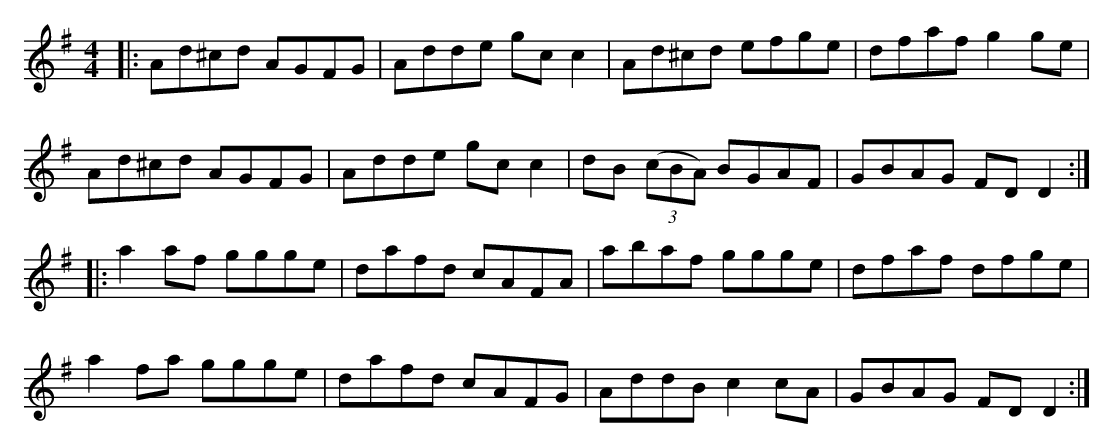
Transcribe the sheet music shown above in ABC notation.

X:1
M:4/4
K:G
|:Ad^cd AGFG|Adde gcc2|Ad^cd efge|dfaf g2ge|
Ad^cd AGFG|Adde gcc2|dB ((3cBA) BGAF|GBAG FDD2:|
|:a2af ggge|dafd cAFA|abaf ggge|dfaf dfge|
a2fa ggge|dafd cAFG|AddB c2cA|GBAG FDD2:|
